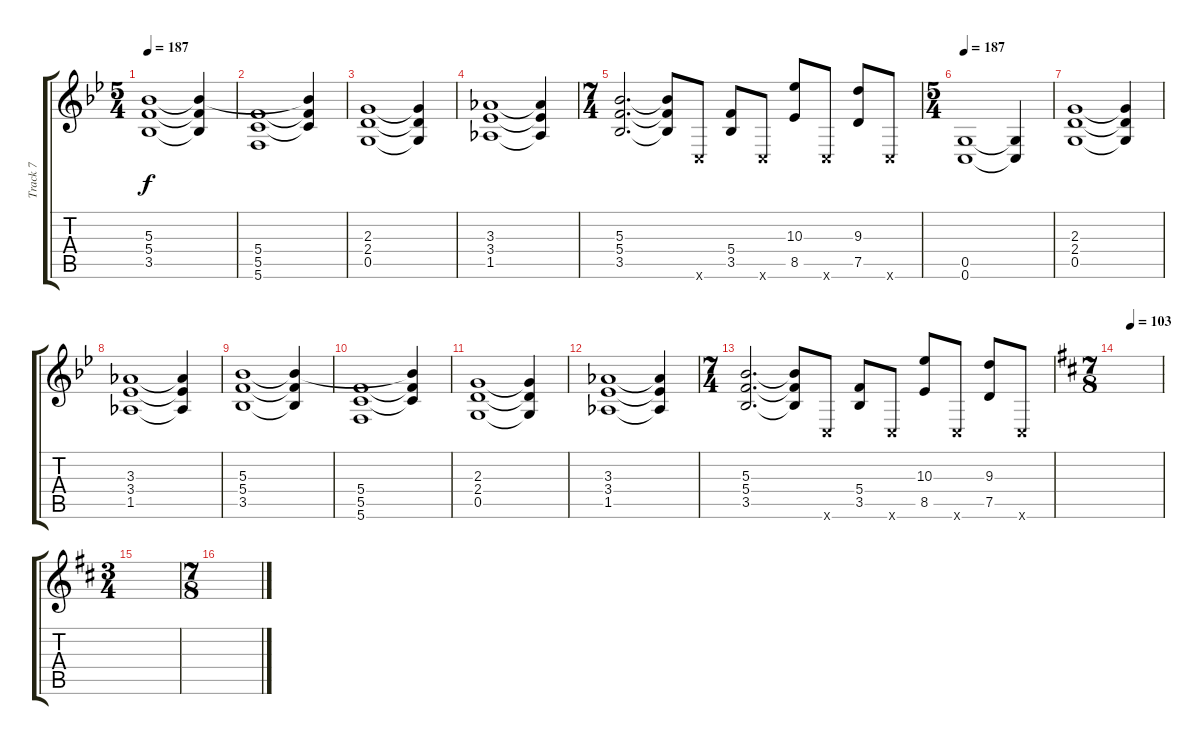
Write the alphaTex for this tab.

\track ("Track 7" "Track 7") {instrument distortionguitar}
\staff {score tabs}
\tuning (D4 A3 F3 C3 G2 C2) {hide}
\ts (5 4)
\tempo 187
\clef g2
\ks bb
(5.3 5.4 3.5).1{dy f} (5.3{t} 5.4{t} 3.5{t}).4 |
(5.4 5.5 5.6).1 (5.3{t} 5.4{t} 5.5{t}).4 |
(2.3 2.4 0.5).1 (2.3{t} 2.4{t} 0.5{t}).4 |
(3.3 3.4 1.5).1 (3.3{t} 3.4{t} 1.5{t}).4 |
\ts (7 4)
(5.3 5.4 3.5).2{d} (5.3{t} 5.4{t} 3.5{t}).8 0.6{x}.8 (5.4 3.5).8 0.6{x}.8 (10.3 8.5).8 0.6{x}.8 (9.3 7.5).8 0.6{x}.8 |
\ts (5 4)
\tempo 187
(0.5 0.6).1 (0.5{t} 0.6{t}).4 |
(2.3 2.4 0.5).1 (2.3{t} 2.4{t} 0.5{t}).4 |
(3.3 3.4 1.5).1 (3.3{t} 3.4{t} 1.5{t}).4 |
(5.3 5.4 3.5).1 (5.3{t} 5.4{t} 3.5{t}).4 |
(5.4 5.5 5.6).1 (5.3{t} 5.4{t} 5.5{t}).4 |
(2.3 2.4 0.5).1 (2.3{t} 2.4{t} 0.5{t}).4 |
(3.3 3.4 1.5).1 (3.3{t} 3.4{t} 1.5{t}).4 |
\ts (7 4)
(5.3 5.4 3.5).2{d} (5.3{t} 5.4{t} 3.5{t}).8 0.6{x}.8 (5.4 3.5).8 0.6{x}.8 (10.3 8.5).8 0.6{x}.8 (9.3 7.5).8 0.6{x}.8 |
\ts (7 8)
\tempo (103 0.2857142857142857)
\ks d
|
\ts (3 4)
|
\ts (7 8)
